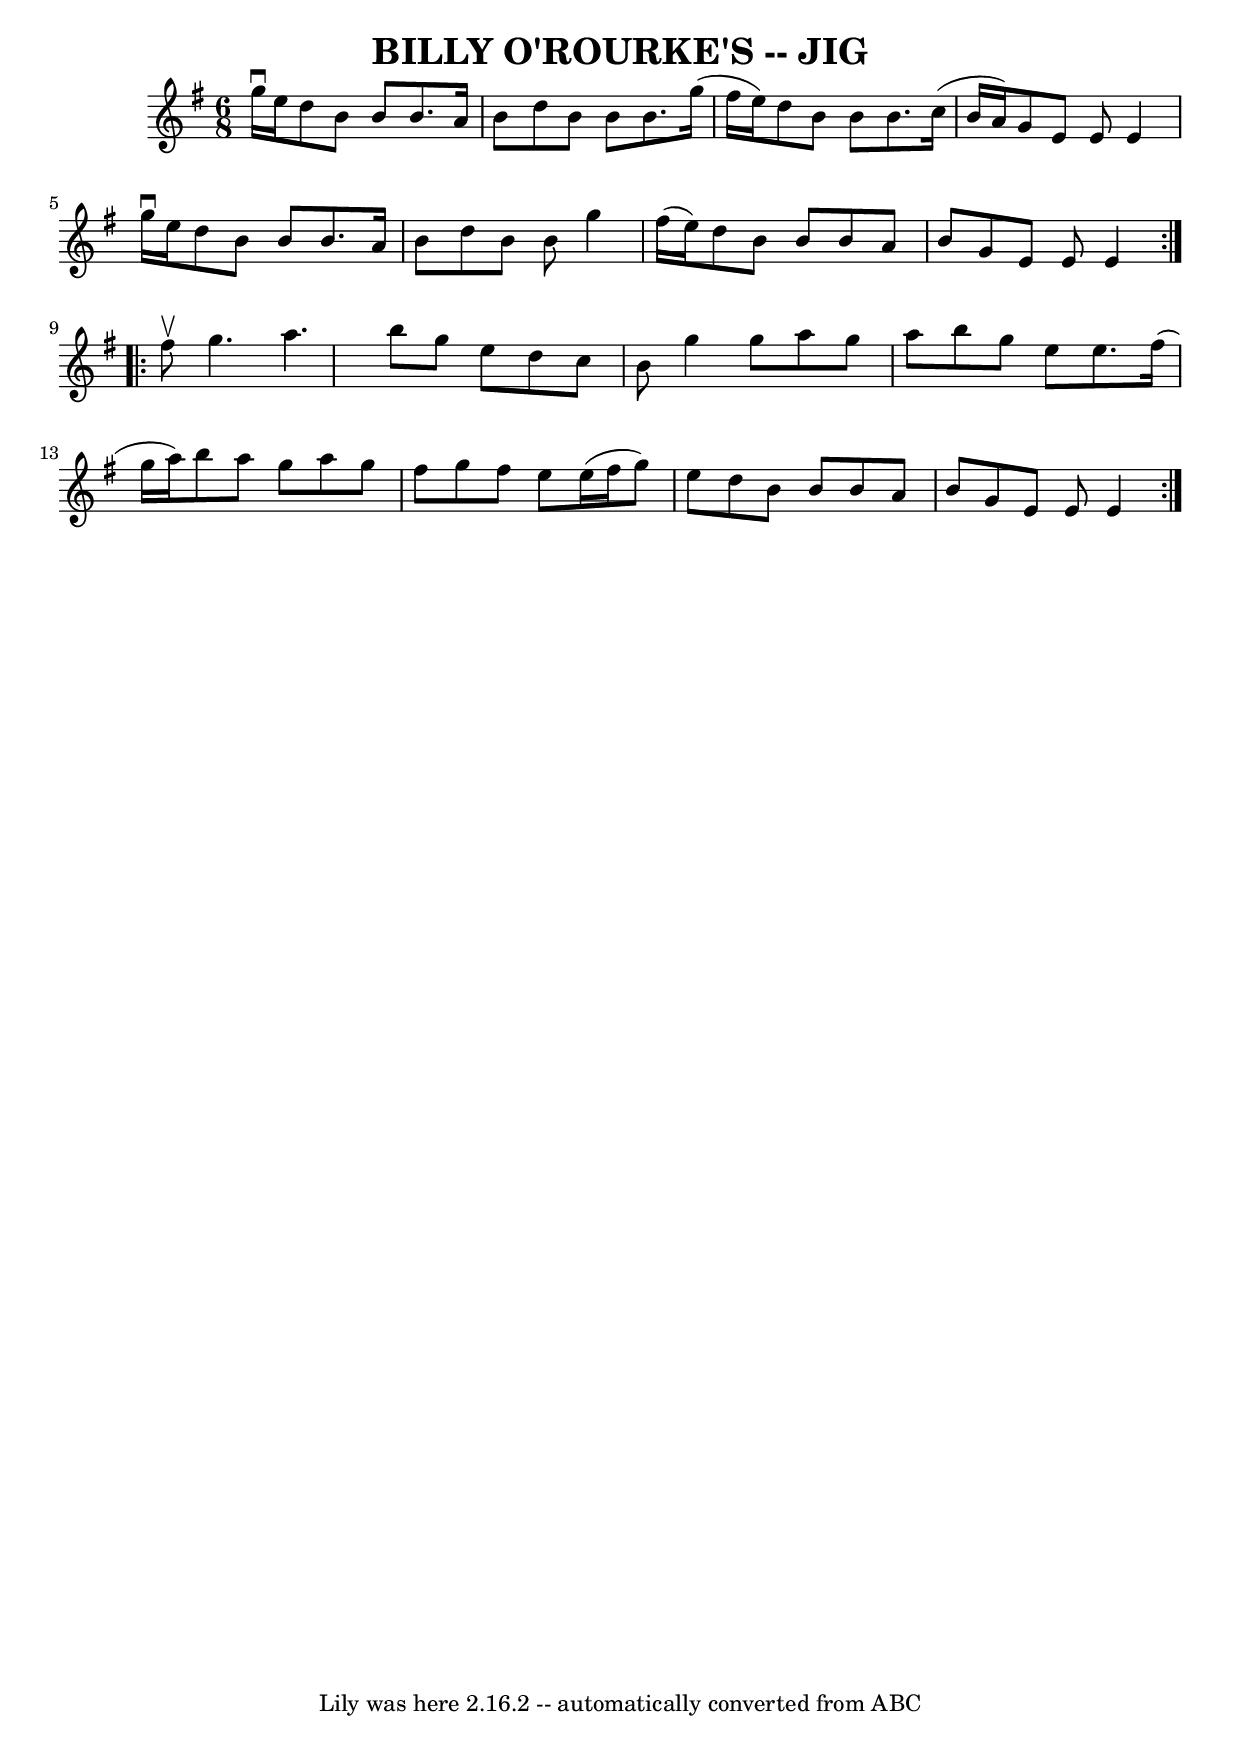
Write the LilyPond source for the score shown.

\version "2.7.40"
\include "Mammoth.ily"
\header {
	%% book = "Ryan's Mammoth Collection of Fiddle Tunes"
	crossRefNumber = "1"
	footnotes = ""
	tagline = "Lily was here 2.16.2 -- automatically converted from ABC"
	title = "BILLY O'ROURKE'S -- JIG"
}
voicedefault =  {


\repeat volta 2 {
\time 6/8 
\key e \minor g''16^\downbow e''16        |
 d''8 b'8 
 b'8 b'8. a'16 b'8    |
 d''8 b'8 b'8 b'8. g''16 
(fis''16 e''16)   |
 d''8 b'8 b'8 b'8. c''16 (
b'16 a'16)   |
 g'8 e'8 e'8 e'4 g''16^\downbow   
e''16    |
     |
 d''8 b'8 b'8 b'8. a'16 b'8    
|
 d''8 b'8 b'8 g''4 fis''16 (e''16)   |
   
d''8 b'8 b'8 b'8 a'8 b'8    |
 g'8 e'8 e'8 e'4  
  }     \repeat volta 2 { fis''8^\upbow       |
 g''4. a''4.    
|
 b''8 g''8 e''8 d''8 c''8 b'8    |
 g''4    
g''8 a''8 g''8 a''8    |
 b''8 g''8 e''8 e''8.    
fis''16 (g''16 a''16)   |
     |
 b''8 a''8 g''8   
 a''8 g''8 fis''8    |
 g''8 fis''8 e''8 e''16 (
fis''16 g''8) e''8    |
 d''8 b'8 b'8 b'8 a'8    
b'8    |
 g'8 e'8 e'8 e'4    }   
}

\score{
    <<

	\context Staff="default"
	{
	    \voicedefault 
	}

    >>
	\layout {
	}
	\midi {}
}
